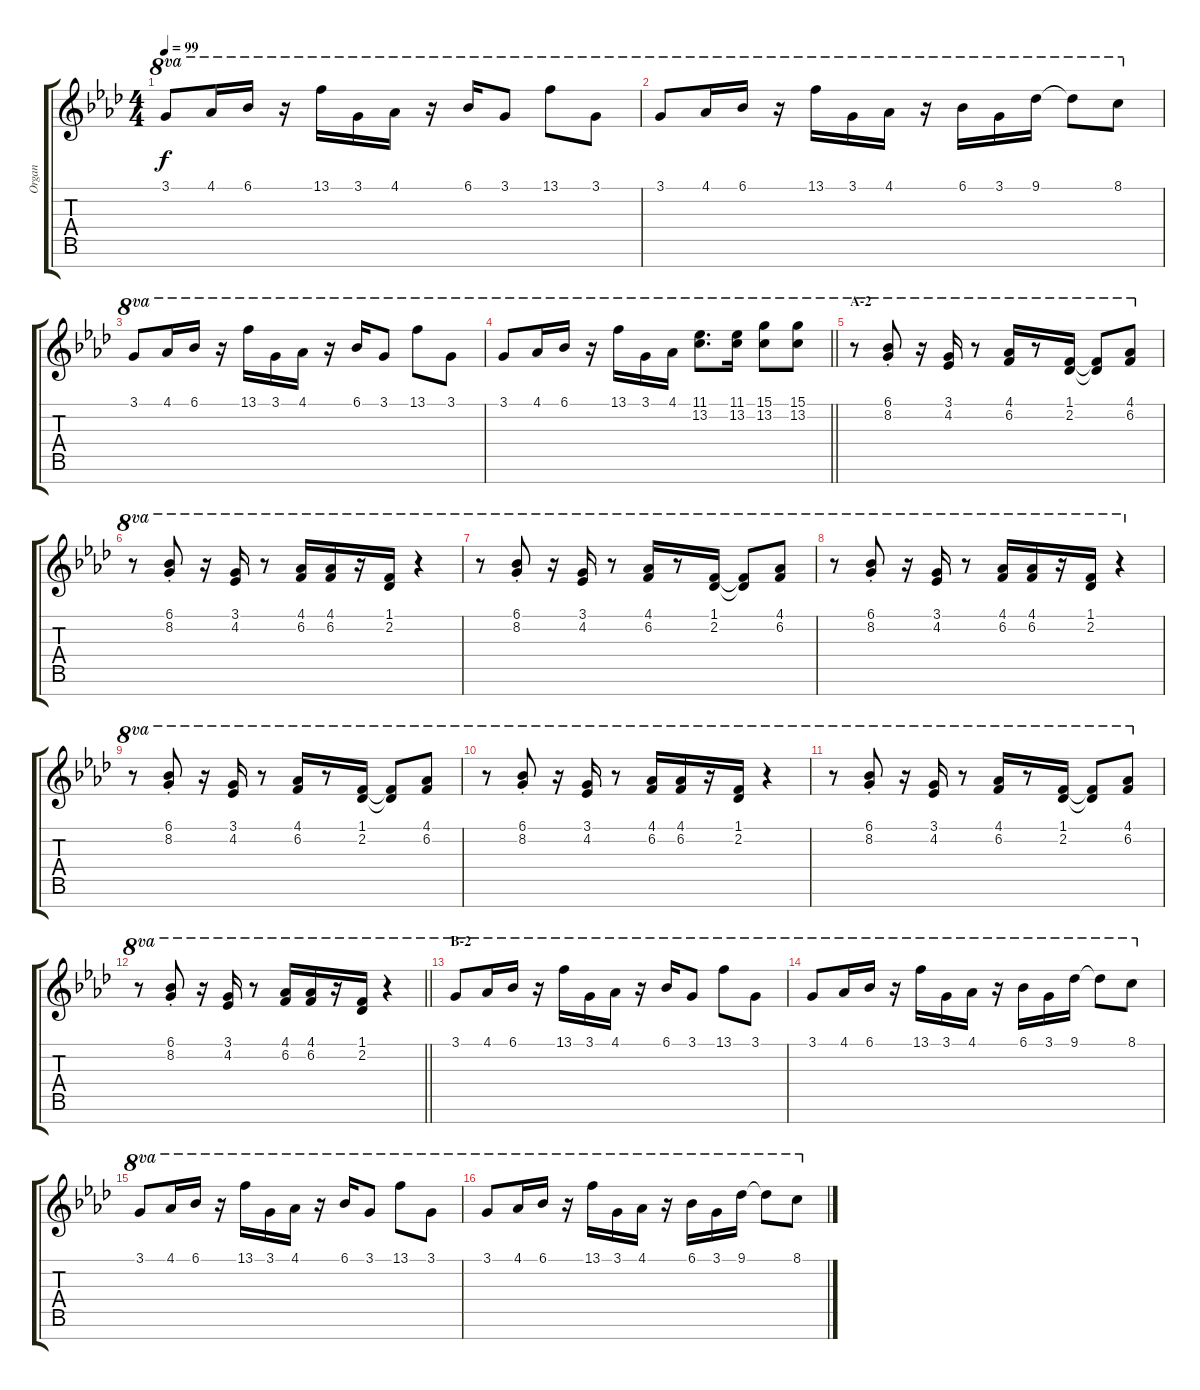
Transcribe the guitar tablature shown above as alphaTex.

\track ("Organ" "Organ") {instrument rockorgan}
\staff {score tabs}
\tuning (E5 B4 G4 D4 A3 E3 B2) {hide}
\ts (4 4)
\tempo 99
\clef g2
\ks ab
3.1.8{ot 8va dy f} 4.1.16{ot 8va} 6.1.16{ot 8va} r.16{ot 8va} 13.1.16{ot 8va} 3.1.16{ot 8va} 4.1.16{ot 8va} r.16{ot 8va} 6.1.16{ot 8va} 3.1.8{ot 8va} 13.1.8{ot 8va} 3.1.8{ot 8va} |
3.1.8{ot 8va} 4.1.16{ot 8va} 6.1.16{ot 8va} r.16{ot 8va} 13.1.16{ot 8va} 3.1.16{ot 8va} 4.1.16{ot 8va} r.16{ot 8va} 6.1.16{ot 8va} 3.1.16{ot 8va} 9.1.16{ot 8va} 9.1{t}.8{ot 8va} 8.1.8{ot 8va} |
3.1.8{ot 8va} 4.1.16{ot 8va} 6.1.16{ot 8va} r.16{ot 8va} 13.1.16{ot 8va} 3.1.16{ot 8va} 4.1.16{ot 8va} r.16{ot 8va} 6.1.16{ot 8va} 3.1.8{ot 8va} 13.1.8{ot 8va} 3.1.8{ot 8va} |
\barLineRight lightlight
3.1.8{ot 8va} 4.1.16{ot 8va} 6.1.16{ot 8va} r.16{ot 8va} 13.1.16{ot 8va} 3.1.16{ot 8va} 4.1.16{ot 8va} (11.1 13.2).8{d ot 8va} (11.1 13.2).16{ot 8va} (15.1 13.2).8{ot 8va} (15.1 13.2).8{ot 8va} |
\section ("" "A-2")
r.8{ot 8va} (6.1{st} 8.2{st}).8{ot 8va} r.16{ot 8va} (3.1 4.2).16{ot 8va} r.8{ot 8va} (4.1 6.2).16{ot 8va} r.8{ot 8va} (1.1 2.2).16{ot 8va} (1.1{t} 2.2{t}).8{ot 8va} (4.1 6.2).8{ot 8va} |
r.8{ot 8va} (6.1{st} 8.2{st}).8{ot 8va} r.16{ot 8va} (3.1 4.2).16{ot 8va} r.8{ot 8va} (4.1 6.2).16{ot 8va} (4.1 6.2).16{ot 8va} r.16{ot 8va} (1.1 2.2).16{ot 8va} r.4{ot 8va} |
r.8{ot 8va} (6.1{st} 8.2{st}).8{ot 8va} r.16{ot 8va} (3.1 4.2).16{ot 8va} r.8{ot 8va} (4.1 6.2).16{ot 8va} r.8{ot 8va} (1.1 2.2).16{ot 8va} (1.1{t} 2.2{t}).8{ot 8va} (4.1 6.2).8{ot 8va} |
r.8{ot 8va} (6.1{st} 8.2{st}).8{ot 8va} r.16{ot 8va} (3.1 4.2).16{ot 8va} r.8{ot 8va} (4.1 6.2).16{ot 8va} (4.1 6.2).16{ot 8va} r.16{ot 8va} (1.1 2.2).16{ot 8va} r.4{ot 8va} |
r.8{ot 8va} (6.1{st} 8.2{st}).8{ot 8va} r.16{ot 8va} (3.1 4.2).16{ot 8va} r.8{ot 8va} (4.1 6.2).16{ot 8va} r.8{ot 8va} (1.1 2.2).16{ot 8va} (1.1{t} 2.2{t}).8{ot 8va} (4.1 6.2).8{ot 8va} |
r.8{ot 8va} (6.1{st} 8.2{st}).8{ot 8va} r.16{ot 8va} (3.1 4.2).16{ot 8va} r.8{ot 8va} (4.1 6.2).16{ot 8va} (4.1 6.2).16{ot 8va} r.16{ot 8va} (1.1 2.2).16{ot 8va} r.4{ot 8va} |
r.8{ot 8va} (6.1{st} 8.2{st}).8{ot 8va} r.16{ot 8va} (3.1 4.2).16{ot 8va} r.8{ot 8va} (4.1 6.2).16{ot 8va} r.8{ot 8va} (1.1 2.2).16{ot 8va} (1.1{t} 2.2{t}).8{ot 8va} (4.1 6.2).8{ot 8va} |
\barLineRight lightlight
r.8{ot 8va} (6.1{st} 8.2{st}).8{ot 8va} r.16{ot 8va} (3.1 4.2).16{ot 8va} r.8{ot 8va} (4.1 6.2).16{ot 8va} (4.1 6.2).16{ot 8va} r.16{ot 8va} (1.1 2.2).16{ot 8va} r.4{ot 8va} |
\section ("" "B-2")
3.1.8{ot 8va} 4.1.16{ot 8va} 6.1.16{ot 8va} r.16{ot 8va} 13.1.16{ot 8va} 3.1.16{ot 8va} 4.1.16{ot 8va} r.16{ot 8va} 6.1.16{ot 8va} 3.1.8{ot 8va} 13.1.8{ot 8va} 3.1.8{ot 8va} |
3.1.8{ot 8va} 4.1.16{ot 8va} 6.1.16{ot 8va} r.16{ot 8va} 13.1.16{ot 8va} 3.1.16{ot 8va} 4.1.16{ot 8va} r.16{ot 8va} 6.1.16{ot 8va} 3.1.16{ot 8va} 9.1.16{ot 8va} 9.1{t}.8{ot 8va} 8.1.8{ot 8va} |
3.1.8{ot 8va} 4.1.16{ot 8va} 6.1.16{ot 8va} r.16{ot 8va} 13.1.16{ot 8va} 3.1.16{ot 8va} 4.1.16{ot 8va} r.16{ot 8va} 6.1.16{ot 8va} 3.1.8{ot 8va} 13.1.8{ot 8va} 3.1.8{ot 8va} |
3.1.8{ot 8va} 4.1.16{ot 8va} 6.1.16{ot 8va} r.16{ot 8va} 13.1.16{ot 8va} 3.1.16{ot 8va} 4.1.16{ot 8va} r.16{ot 8va} 6.1.16{ot 8va} 3.1.16{ot 8va} 9.1.16{ot 8va} 9.1{t}.8{ot 8va} 8.1.8{ot 8va}
